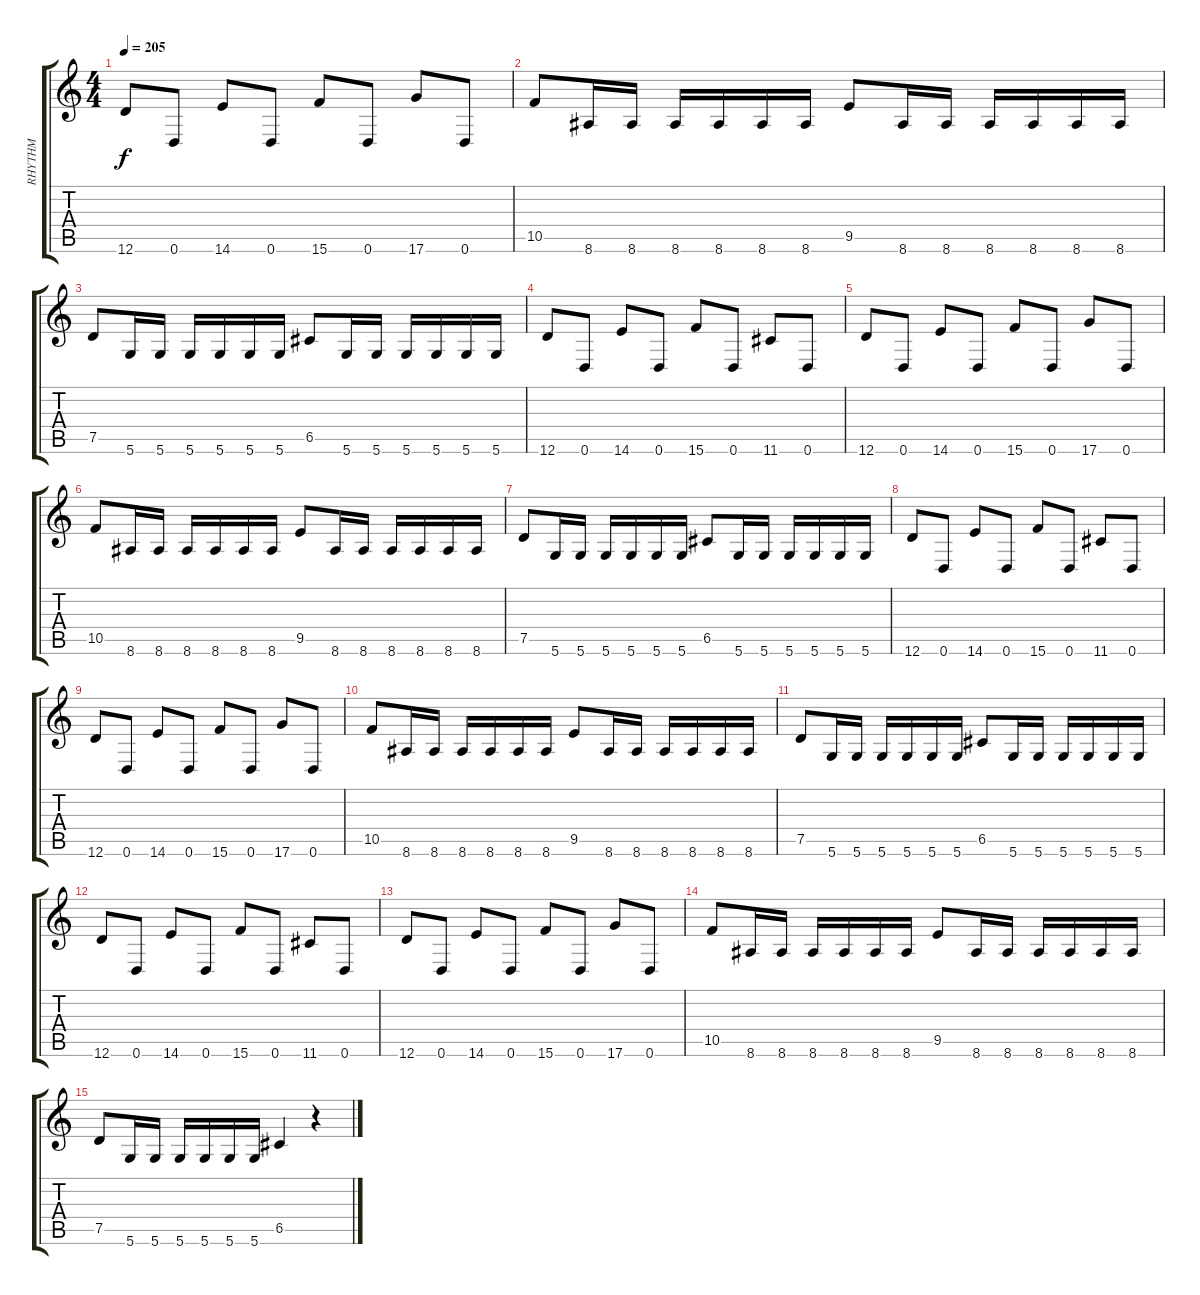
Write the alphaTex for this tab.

\track ("RHYTHM" "RHYTHM") {instrument distortionguitar}
\staff {score tabs}
\tuning (D4 A3 F3 C3 G2 D2) {hide}
\ts (4 4)
\tempo 205
\clef g2
\ks c
12.6.8{dy f} 0.6.8 14.6.8 0.6.8 15.6.8 0.6.8 17.6.8 0.6.8 |
10.5.8 8.6.16 8.6.16 8.6.16 8.6.16 8.6.16 8.6.16 9.5.8 8.6.16 8.6.16 8.6.16 8.6.16 8.6.16 8.6.16 |
7.5.8 5.6.16 5.6.16 5.6.16 5.6.16 5.6.16 5.6.16 6.5.8 5.6.16 5.6.16 5.6.16 5.6.16 5.6.16 5.6.16 |
12.6.8 0.6.8 14.6.8 0.6.8 15.6.8 0.6.8 11.6.8 0.6.8 |
12.6.8 0.6.8 14.6.8 0.6.8 15.6.8 0.6.8 17.6.8 0.6.8 |
10.5.8 8.6.16 8.6.16 8.6.16 8.6.16 8.6.16 8.6.16 9.5.8 8.6.16 8.6.16 8.6.16 8.6.16 8.6.16 8.6.16 |
7.5.8 5.6.16 5.6.16 5.6.16 5.6.16 5.6.16 5.6.16 6.5.8 5.6.16 5.6.16 5.6.16 5.6.16 5.6.16 5.6.16 |
12.6.8 0.6.8 14.6.8 0.6.8 15.6.8 0.6.8 11.6.8 0.6.8 |
12.6.8 0.6.8 14.6.8 0.6.8 15.6.8 0.6.8 17.6.8 0.6.8 |
10.5.8 8.6.16 8.6.16 8.6.16 8.6.16 8.6.16 8.6.16 9.5.8 8.6.16 8.6.16 8.6.16 8.6.16 8.6.16 8.6.16 |
7.5.8 5.6.16 5.6.16 5.6.16 5.6.16 5.6.16 5.6.16 6.5.8 5.6.16 5.6.16 5.6.16 5.6.16 5.6.16 5.6.16 |
12.6.8 0.6.8 14.6.8 0.6.8 15.6.8 0.6.8 11.6.8 0.6.8 |
12.6.8 0.6.8 14.6.8 0.6.8 15.6.8 0.6.8 17.6.8 0.6.8 |
10.5.8 8.6.16 8.6.16 8.6.16 8.6.16 8.6.16 8.6.16 9.5.8 8.6.16 8.6.16 8.6.16 8.6.16 8.6.16 8.6.16 |
7.5.8 5.6.16 5.6.16 5.6.16 5.6.16 5.6.16 5.6.16 6.5.4 r.4
